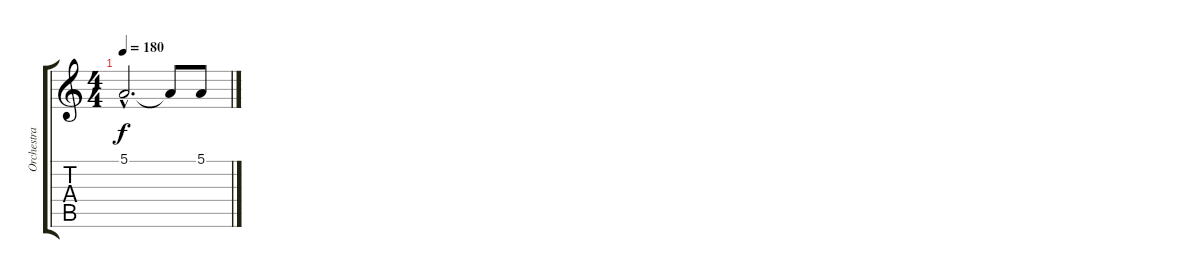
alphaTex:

\track ("Orchestra 3" "Orchestra ") {instrument brasssection}
\staff {score tabs}
\tuning (E4 B3 G3 D3 A2 E2) {hide}
\ts (4 4)
\tempo 180
\clef g2
\ks c
5.1{hac}.2{d dy f} 5.1{t}.8 5.1.8
